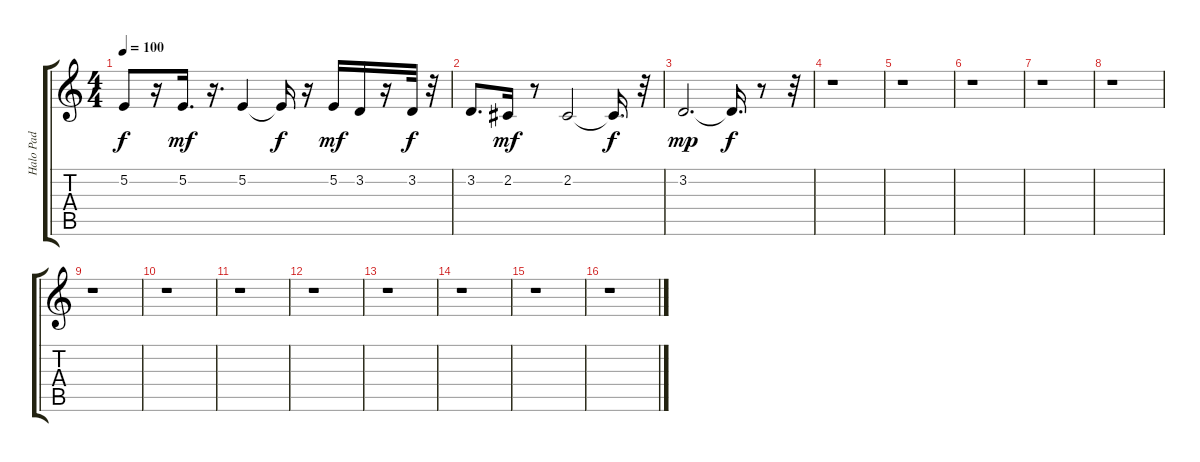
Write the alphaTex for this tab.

\track ("Halo Pad" "Halo Pad") {instrument pad7halo}
\staff {score tabs}
\tuning (E4 B3 G3 D3 A2 E2) {hide}
\ts (4 4)
\tempo 100
\clef g2
\ks c
5.2.8{dy f} r.16 5.2.16{d dy mf} r.16{d} 5.2.4 5.2{t}.16{dy f} r.16 5.2.16{dy mf} 3.2.16 r.16 3.2.32{dy f} r.32 |
3.2.8{d} 2.2.16{dy mf} r.8 2.2.2 2.2{t}.16{d dy f} r.32 |
3.2.2{d dy mp} 3.2{t}.16{d dy f} r.8 r.32 |
r.1 |
r.1 |
r.1 |
r.1 |
r.1 |
r.1 |
r.1 |
r.1 |
r.1 |
r.1 |
r.1 |
r.1 |
r.1
